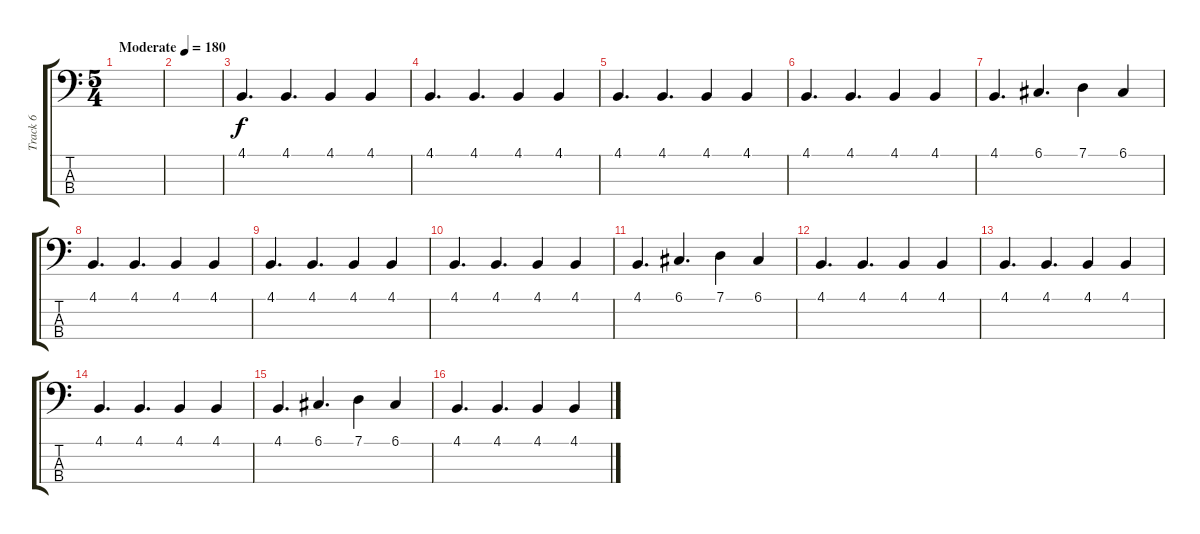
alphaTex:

\track ("Track 6" "Track 6") {instrument pizzicatostrings}
\staff {score tabs}
\tuning (G2 D2 A1 E1) {hide}
\ts (5 4)
\tempo (180 "Moderate")
\clef f4
\ks c
|
|
4.1.4{d} 4.1.4{d} 4.1.4 4.1.4 |
4.1.4{d} 4.1.4{d} 4.1.4 4.1.4 |
4.1.4{d} 4.1.4{d} 4.1.4 4.1.4 |
4.1.4{d} 4.1.4{d} 4.1.4 4.1.4 |
4.1.4{d} 6.1.4{d} 7.1.4 6.1.4 |
4.1.4{d} 4.1.4{d} 4.1.4 4.1.4 |
4.1.4{d} 4.1.4{d} 4.1.4 4.1.4 |
4.1.4{d} 4.1.4{d} 4.1.4 4.1.4 |
4.1.4{d} 6.1.4{d} 7.1.4 6.1.4 |
4.1.4{d} 4.1.4{d} 4.1.4 4.1.4 |
4.1.4{d} 4.1.4{d} 4.1.4 4.1.4 |
4.1.4{d} 4.1.4{d} 4.1.4 4.1.4 |
4.1.4{d} 6.1.4{d} 7.1.4 6.1.4 |
4.1.4{d} 4.1.4{d} 4.1.4 4.1.4
